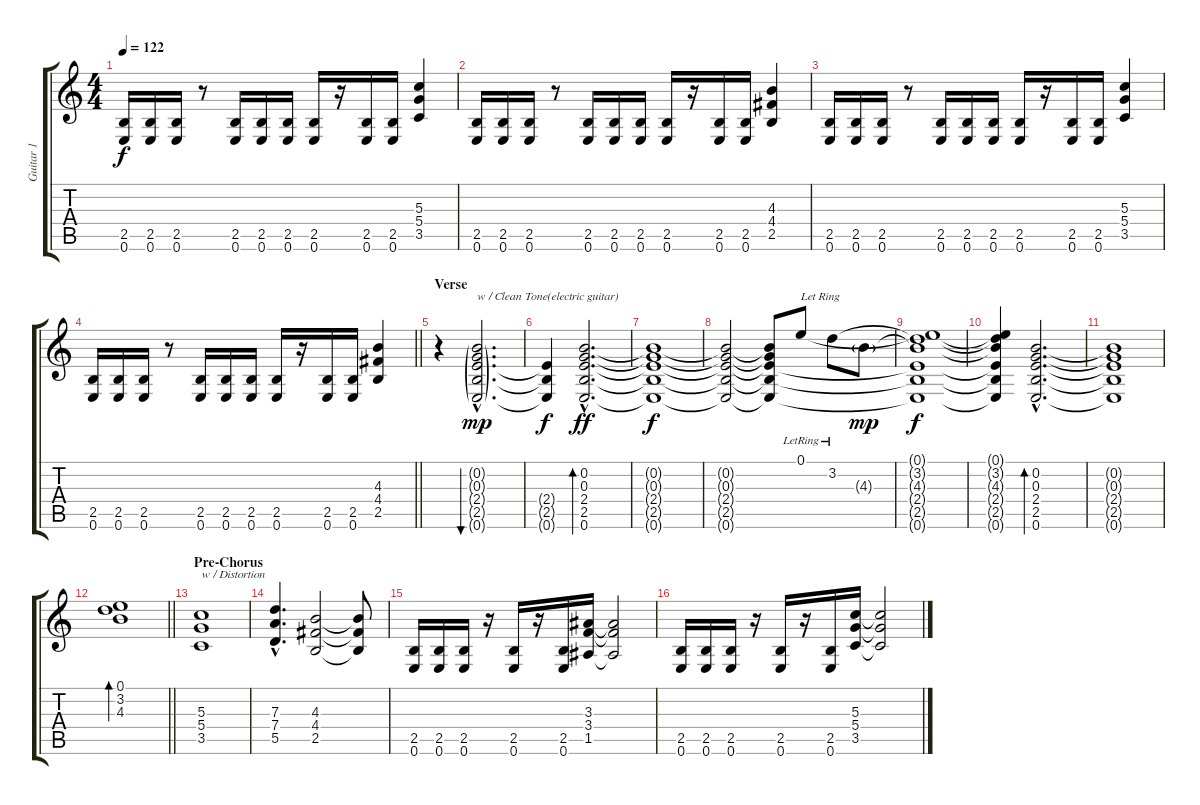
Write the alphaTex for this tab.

\track ("Guitar 1" "Guitar 1") {instrument distortionguitar}
\staff {score tabs}
\tuning (E4 B3 G3 D3 A2 E2) {hide}
\ts (4 4)
\tempo 122
\clef g2
\ks c
(2.5 0.6).16{dy f} (2.5 0.6).16 (2.5 0.6).16 r.8 (2.5 0.6).16 (2.5 0.6).16 (2.5 0.6).16 (2.5 0.6).16 r.16 (2.5 0.6).16 (2.5 0.6).16 (5.3 5.4 3.5).4 |
(2.5 0.6).16 (2.5 0.6).16 (2.5 0.6).16 r.8 (2.5 0.6).16 (2.5 0.6).16 (2.5 0.6).16 (2.5 0.6).16 r.16 (2.5 0.6).16 (2.5 0.6).16 (4.3 4.4 2.5).4 |
(2.5 0.6).16 (2.5 0.6).16 (2.5 0.6).16 r.8 (2.5 0.6).16 (2.5 0.6).16 (2.5 0.6).16 (2.5 0.6).16 r.16 (2.5 0.6).16 (2.5 0.6).16 (5.3 5.4 3.5).4 |
\barLineRight lightlight
(2.5 0.6).16 (2.5 0.6).16 (2.5 0.6).16 r.8 (2.5 0.6).16 (2.5 0.6).16 (2.5 0.6).16 (2.5 0.6).16 r.16 (2.5 0.6).16 (2.5 0.6).16 (4.3 4.4 2.5).4 |
\section ("" "Verse")
r.4 (0.2{g hac} 0.3{g hac} 2.4{g hac} 2.5{g hac} 0.6{g hac}).2{d bu 240 txt "w / Clean Tone(electric guitar)" dy mp instrument electricguitarclean} |
(2.4{t} 2.5{t} 0.6{t}).4{dy f} (0.2{hac} 0.3{hac} 2.4{hac} 2.5{hac} 0.6{hac}).2{d bd 240 dy ff} |
(0.2{t} 0.3{t} 2.4{t} 2.5{t} 0.6{t}).1{dy f} |
(0.2{t} 0.3{t} 2.4{t} 2.5{t} 0.6{t}).2 (0.2{t} 0.3{t} 2.4{t} 2.5{t} 0.6{t}).8 0.1{lr}.8{txt "Let Ring"} 3.2{lr}.8 4.3{g}.8{dy mp} |
(0.1{t} 3.2{t} 4.3{t} 2.4{t} 2.5{t} 0.6{t}).1{dy f} |
(0.1{t} 3.2{t} 4.3{t} 2.4{t} 2.5{t} 0.6{t}).4 (0.2{hac} 0.3{hac} 2.4{hac} 2.5{hac} 0.6{hac}).2{d bd 120} |
(0.2{t} 0.3{t} 2.4{t} 2.5{t} 0.6{t}).1 |
\barLineRight lightlight
(0.1 3.2 4.3).1{bd 120} |
\section ("" "Pre-Chorus")
(5.3 5.4 3.5).1{txt "w / Distortion" instrument distortionguitar} |
(7.3{hac} 7.4{hac} 5.5{hac}).4{d} (4.3 4.4 2.5).2 (4.3{t} 4.4{t} 2.5{t}).8 |
(2.5 0.6).16 (2.5 0.6).16 (2.5 0.6).16 r.16 (2.5 0.6).16 r.16 (2.5 0.6).16 (3.3 3.4 1.5).16 (3.3{t} 3.4{t} 1.5{t}).2 |
(2.5 0.6).16 (2.5 0.6).16 (2.5 0.6).16 r.16 (2.5 0.6).16 r.16 (2.5 0.6).16 (5.3 5.4 3.5).16 (5.3{t} 5.4{t} 3.5{t}).2
